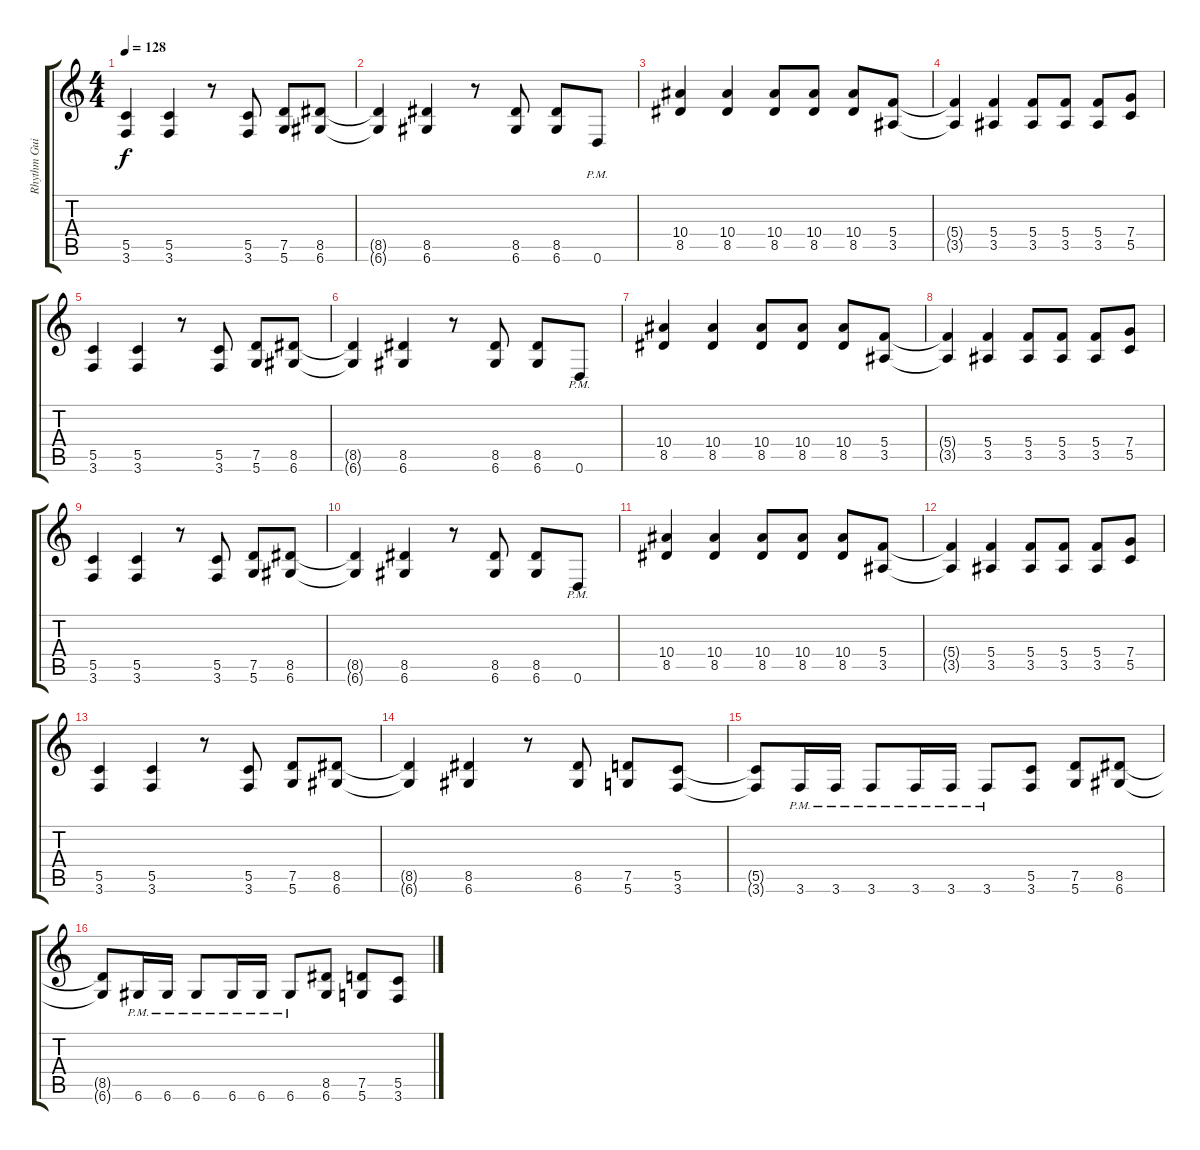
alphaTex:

\track ("Rhythm Guitar 3" "Rhythm Gui") {instrument distortionguitar}
\staff {score tabs}
\tuning (D4 A3 F3 C3 G2 D2) {hide}
\ts (4 4)
\tempo 128
\clef g2
\ks c
(5.5 3.6).4{dy f} (5.5 3.6).4 r.8 (5.5 3.6).8 (7.5 5.6).8 (8.5 6.6).8 |
(8.5{t} 6.6{t}).4 (8.5 6.6).4 r.8 (8.5 6.6).8 (8.5 6.6).8 0.6{pm}.8 |
(10.4 8.5).4 (10.4 8.5).4 (10.4 8.5).8 (10.4 8.5).8 (10.4 8.5).8 (5.4 3.5).8 |
(5.4{t} 3.5{t}).4 (5.4 3.5).4 (5.4 3.5).8 (5.4 3.5).8 (5.4 3.5).8 (7.4 5.5).8 |
(5.5 3.6).4 (5.5 3.6).4 r.8 (5.5 3.6).8 (7.5 5.6).8 (8.5 6.6).8 |
(8.5{t} 6.6{t}).4 (8.5 6.6).4 r.8 (8.5 6.6).8 (8.5 6.6).8 0.6{pm}.8 |
(10.4 8.5).4 (10.4 8.5).4 (10.4 8.5).8 (10.4 8.5).8 (10.4 8.5).8 (5.4 3.5).8 |
(5.4{t} 3.5{t}).4 (5.4 3.5).4 (5.4 3.5).8 (5.4 3.5).8 (5.4 3.5).8 (7.4 5.5).8 |
(5.5 3.6).4 (5.5 3.6).4 r.8 (5.5 3.6).8 (7.5 5.6).8 (8.5 6.6).8 |
(8.5{t} 6.6{t}).4 (8.5 6.6).4 r.8 (8.5 6.6).8 (8.5 6.6).8 0.6{pm}.8 |
(10.4 8.5).4 (10.4 8.5).4 (10.4 8.5).8 (10.4 8.5).8 (10.4 8.5).8 (5.4 3.5).8 |
(5.4{t} 3.5{t}).4 (5.4 3.5).4 (5.4 3.5).8 (5.4 3.5).8 (5.4 3.5).8 (7.4 5.5).8 |
(5.5 3.6).4 (5.5 3.6).4 r.8 (5.5 3.6).8 (7.5 5.6).8 (8.5 6.6).8 |
(8.5{t} 6.6{t}).4 (8.5 6.6).4 r.8 (8.5 6.6).8 (7.5 5.6).8 (5.5 3.6).8 |
(5.5{t} 3.6{t}).8 3.6{pm}.16 3.6{pm}.16 3.6{pm}.8 3.6{pm}.16 3.6{pm}.16 3.6{pm}.8 (5.5 3.6).8 (7.5 5.6).8 (8.5 6.6).8 |
(8.5{t} 6.6{t}).8 6.6{pm}.16 6.6{pm}.16 6.6{pm}.8 6.6{pm}.16 6.6{pm}.16 6.6{pm}.8 (8.5 6.6).8 (7.5 5.6).8 (5.5 3.6).8
